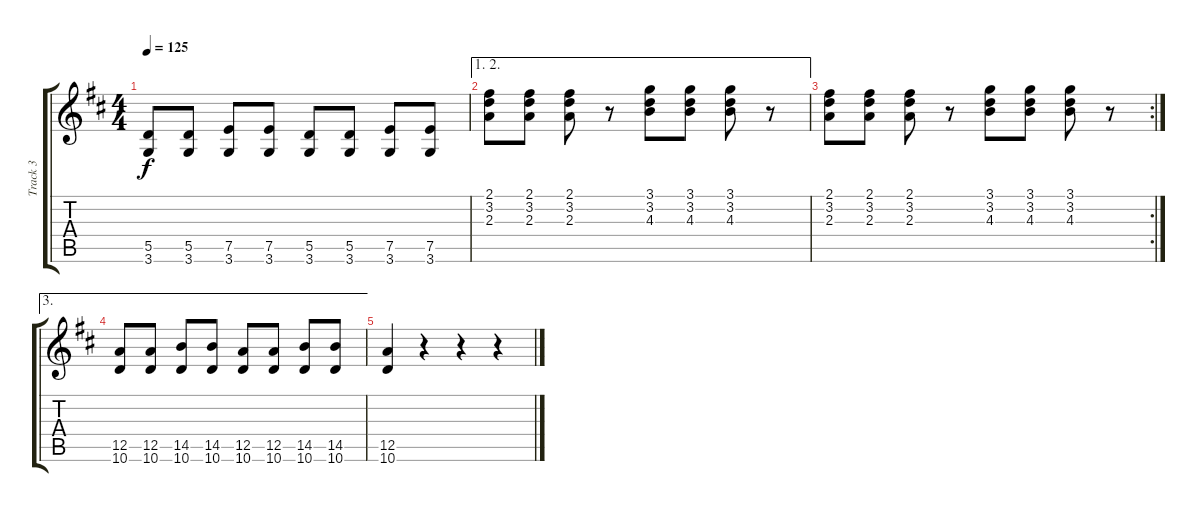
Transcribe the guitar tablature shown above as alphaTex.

\track ("Track 3" "Track 3") {instrument electricguitarclean}
\staff {score tabs}
\tuning (E4 B3 G3 D3 A2 E2) {hide}
\ts (4 4)
\tempo 125
\clef g2
\ks d
(5.5 3.6).8{dy f} (5.5 3.6).8 (7.5 3.6).8 (7.5 3.6).8 (5.5 3.6).8 (5.5 3.6).8 (7.5 3.6).8 (7.5 3.6).8 |
\ae (1 2)
(2.1 3.2 2.3).8 (2.1 3.2 2.3).8 (2.1 3.2 2.3).8 r.8 (3.1 3.2 4.3).8 (3.1 3.2 4.3).8 (3.1 3.2 4.3).8 r.8 |
\rc 2
(2.1 3.2 2.3).8 (2.1 3.2 2.3).8 (2.1 3.2 2.3).8 r.8 (3.1 3.2 4.3).8 (3.1 3.2 4.3).8 (3.1 3.2 4.3).8 r.8 |
\ae 3
(12.5 10.6).8{volume 6} (12.5 10.6).8 (14.5 10.6).8 (14.5 10.6).8 (12.5 10.6).8 (12.5 10.6).8 (14.5 10.6).8 (14.5 10.6).8 |
(12.5 10.6).4 r.4 r.4 r.4
